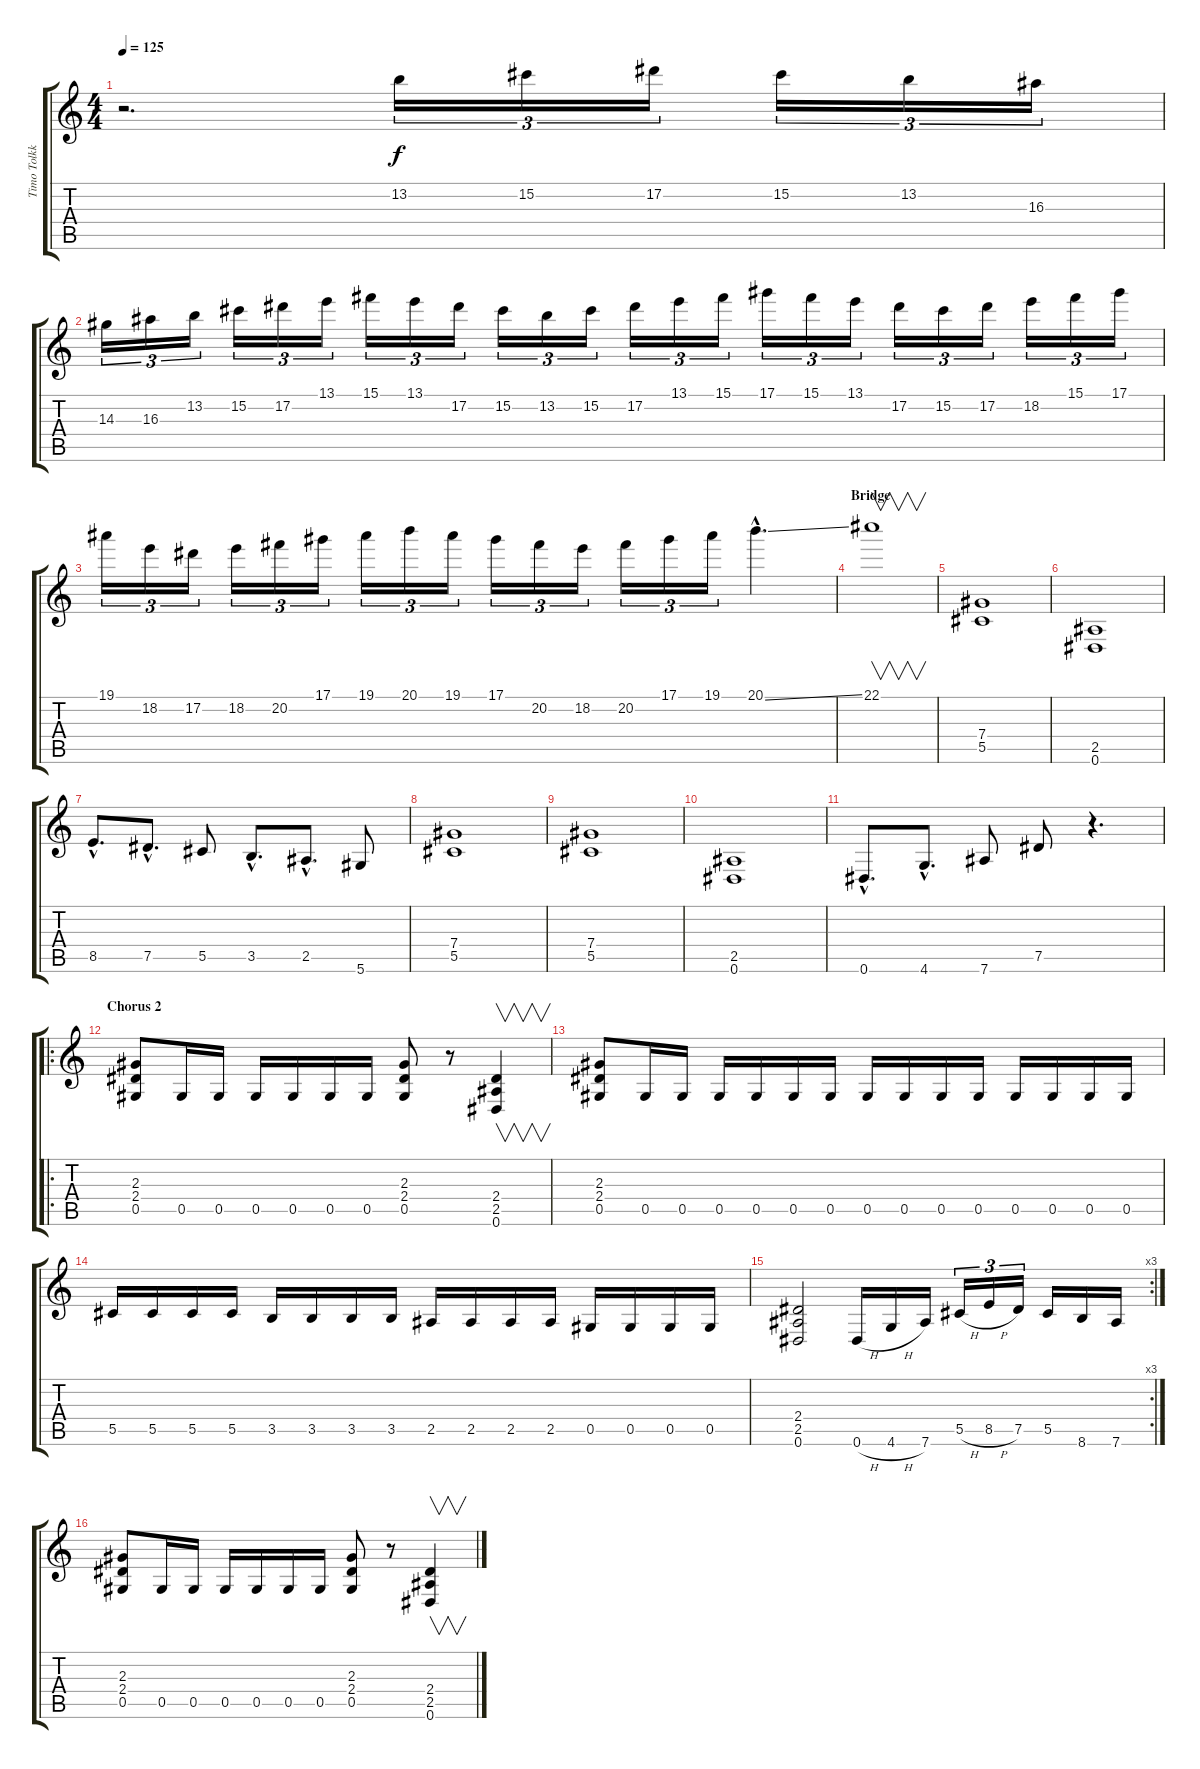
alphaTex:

\track ("Timo Tolkki Gtr 2" "Timo Tolkk") {instrument overdrivenguitar}
\staff {score tabs}
\tuning (Eb4 Bb3 Gb3 Db3 Ab2 Eb2) {hide}
\ts (4 4)
\tempo 125
\clef g2
\ks c
r.2{d dy f} 13.2.16{tu (3 2)} 15.2.16{tu (3 2)} 17.2.16{tu (3 2)} 15.2.16{tu (3 2)} 13.2.16{tu (3 2)} 16.3.16{tu (3 2)} |
14.3.16{tu (3 2)} 16.3.16{tu (3 2)} 13.2.16{tu (3 2)} 15.2.16{tu (3 2)} 17.2.16{tu (3 2)} 13.1.16{tu (3 2)} 15.1.16{tu (3 2)} 13.1.16{tu (3 2)} 17.2.16{tu (3 2)} 15.2.16{tu (3 2)} 13.2.16{tu (3 2)} 15.2.16{tu (3 2)} 17.2.16{tu (3 2)} 13.1.16{tu (3 2)} 15.1.16{tu (3 2)} 17.1.16{tu (3 2)} 15.1.16{tu (3 2)} 13.1.16{tu (3 2)} 17.2.16{tu (3 2)} 15.2.16{tu (3 2)} 17.2.16{tu (3 2)} 18.2.16{tu (3 2)} 15.1.16{tu (3 2)} 17.1.16{tu (3 2)} |
19.1.16{tu (3 2)} 18.2.16{tu (3 2)} 17.2.16{tu (3 2)} 18.2.16{tu (3 2)} 20.2.16{tu (3 2)} 17.1.16{tu (3 2)} 19.1.16{tu (3 2)} 20.1.16{tu (3 2)} 19.1.16{tu (3 2)} 17.1.16{tu (3 2)} 20.2.16{tu (3 2)} 18.2.16{tu (3 2)} 20.2.16{tu (3 2)} 17.1.16{tu (3 2)} 19.1.16{tu (3 2)} 20.1{ss hac}.4{d} |
\section ("" "Bridge")
22.1.1{v} |
(7.4 5.5).1 |
(2.5 0.6).1 |
8.5{hac}.8{d} 7.5{hac}.8{d} 5.5.8 3.5{hac}.8{d} 2.5{hac}.8{d} 5.6.8 |
(7.4 5.5).1 |
(7.4 5.5).1 |
(2.5 0.6).1 |
0.6{hac}.8{d} 4.6{hac}.8{d} 7.6.8 7.5.8 r.4{d} |
\ro
\section ("" "Chorus 2")
(2.3 2.4 0.5).8 0.5.16 0.5.16 0.5.16 0.5.16 0.5.16 0.5.16 (2.3 2.4 0.5).8 r.8 (2.4 2.5 0.6).4{v} |
(2.3 2.4 0.5).8 0.5.16 0.5.16 0.5.16 0.5.16 0.5.16 0.5.16 0.5.16 0.5.16 0.5.16 0.5.16 0.5.16 0.5.16 0.5.16 0.5.16 |
5.5.16 5.5.16 5.5.16 5.5.16 3.5.16 3.5.16 3.5.16 3.5.16 2.5.16 2.5.16 2.5.16 2.5.16 0.5.16 0.5.16 0.5.16 0.5.16 |
\rc 3
(2.4 2.5 0.6).2 0.6{h}.16 4.6{h}.16 7.6.16 5.5{h}.16{tu (3 2)} 8.5{h}.16{tu (3 2)} 7.5.16{tu (3 2)} 5.5.16 8.6.16 7.6.16 |
(2.3 2.4 0.5).8 0.5.16 0.5.16 0.5.16 0.5.16 0.5.16 0.5.16 (2.3 2.4 0.5).8 r.8 (2.4 2.5 0.6).4{v}
